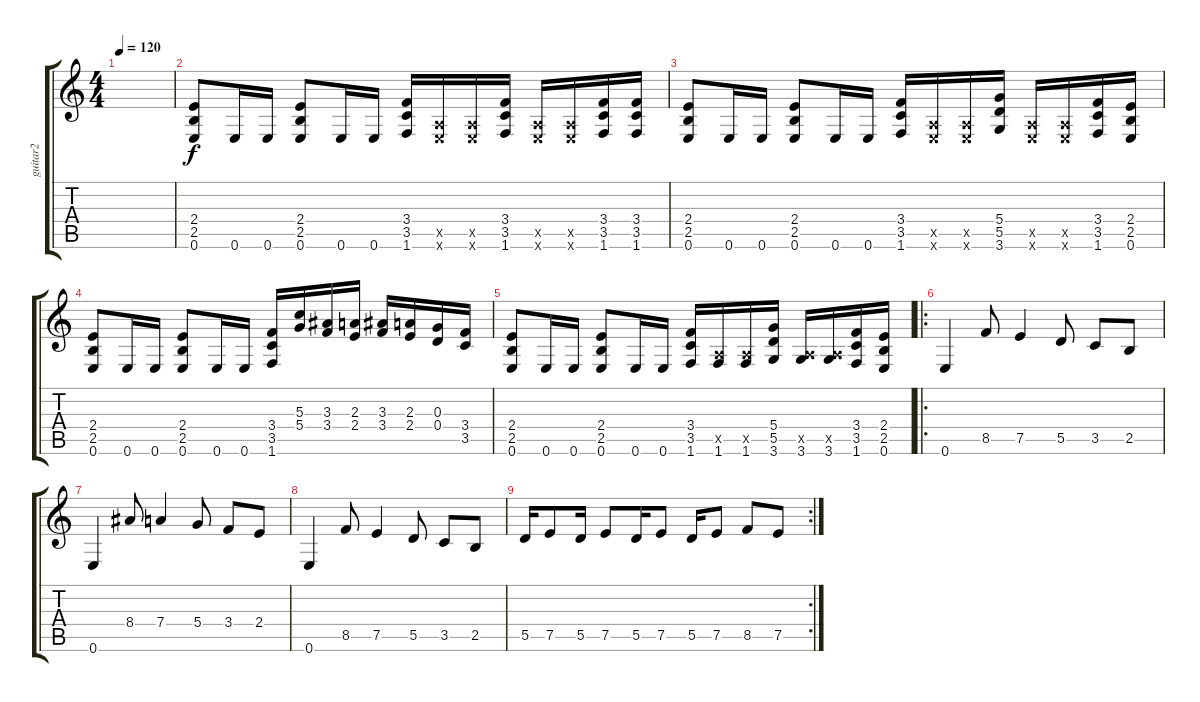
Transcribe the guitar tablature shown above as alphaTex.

\track ("guitar2" "guitar2") {instrument distortionguitar}
\staff {score tabs}
\tuning (E4 B3 G3 D3 A2 E2) {hide}
\ts (4 4)
\tempo 120
\clef g2
\ks c
|
(2.4 2.5 0.6).8 0.6.16 0.6.16 (2.4 2.5 0.6).8 0.6.16 0.6.16 (3.4 3.5 1.6).16 (0.5{x} 0.6{x}).16 (0.5{x} 0.6{x}).16 (3.4 3.5 1.6).16 (0.5{x} 0.6{x}).16 (0.5{x} 0.6{x}).16 (3.4 3.5 1.6).16 (3.4 3.5 1.6).16 |
(2.4 2.5 0.6).8 0.6.16 0.6.16 (2.4 2.5 0.6).8 0.6.16 0.6.16 (3.4 3.5 1.6).16 (0.5{x} 0.6{x}).16 (0.5{x} 0.6{x}).16 (5.4 5.5 3.6).16 (0.5{x} 0.6{x}).16 (0.5{x} 0.6{x}).16 (3.4 3.5 1.6).16 (2.4 2.5 0.6).16 |
(2.4 2.5 0.6).8 0.6.16 0.6.16 (2.4 2.5 0.6).8 0.6.16 0.6.16 (3.4 3.5 1.6).16 (5.3 5.4).16 (3.3 3.4).16 (2.3 2.4).16 (3.3 3.4).16 (2.3 2.4).16 (0.3 0.4).16 (3.4 3.5).16 |
(2.4 2.5 0.6).8 0.6.16 0.6.16 (2.4 2.5 0.6).8 0.6.16 0.6.16 (3.4 3.5 1.6).16 (0.5{x} 1.6).16 (0.5{x} 1.6).16 (5.4 5.5 3.6).16 (0.5{x} 3.6).16 (0.5{x} 3.6).16 (3.4 3.5 1.6).16 (2.4 2.5 0.6).16 |
\ro
0.6.4 8.5.8 7.5.4 5.5.8 3.5.8 2.5.8 |
0.6.4 8.4.8 7.4.4 5.4.8 3.4.8 2.4.8 |
0.6.4 8.5.8 7.5.4 5.5.8 3.5.8 2.5.8 |
\rc 2
5.5.16 7.5.8 5.5.16 7.5.8 5.5.16 7.5.8 5.5.16 7.5.8 8.5.8 7.5.8
